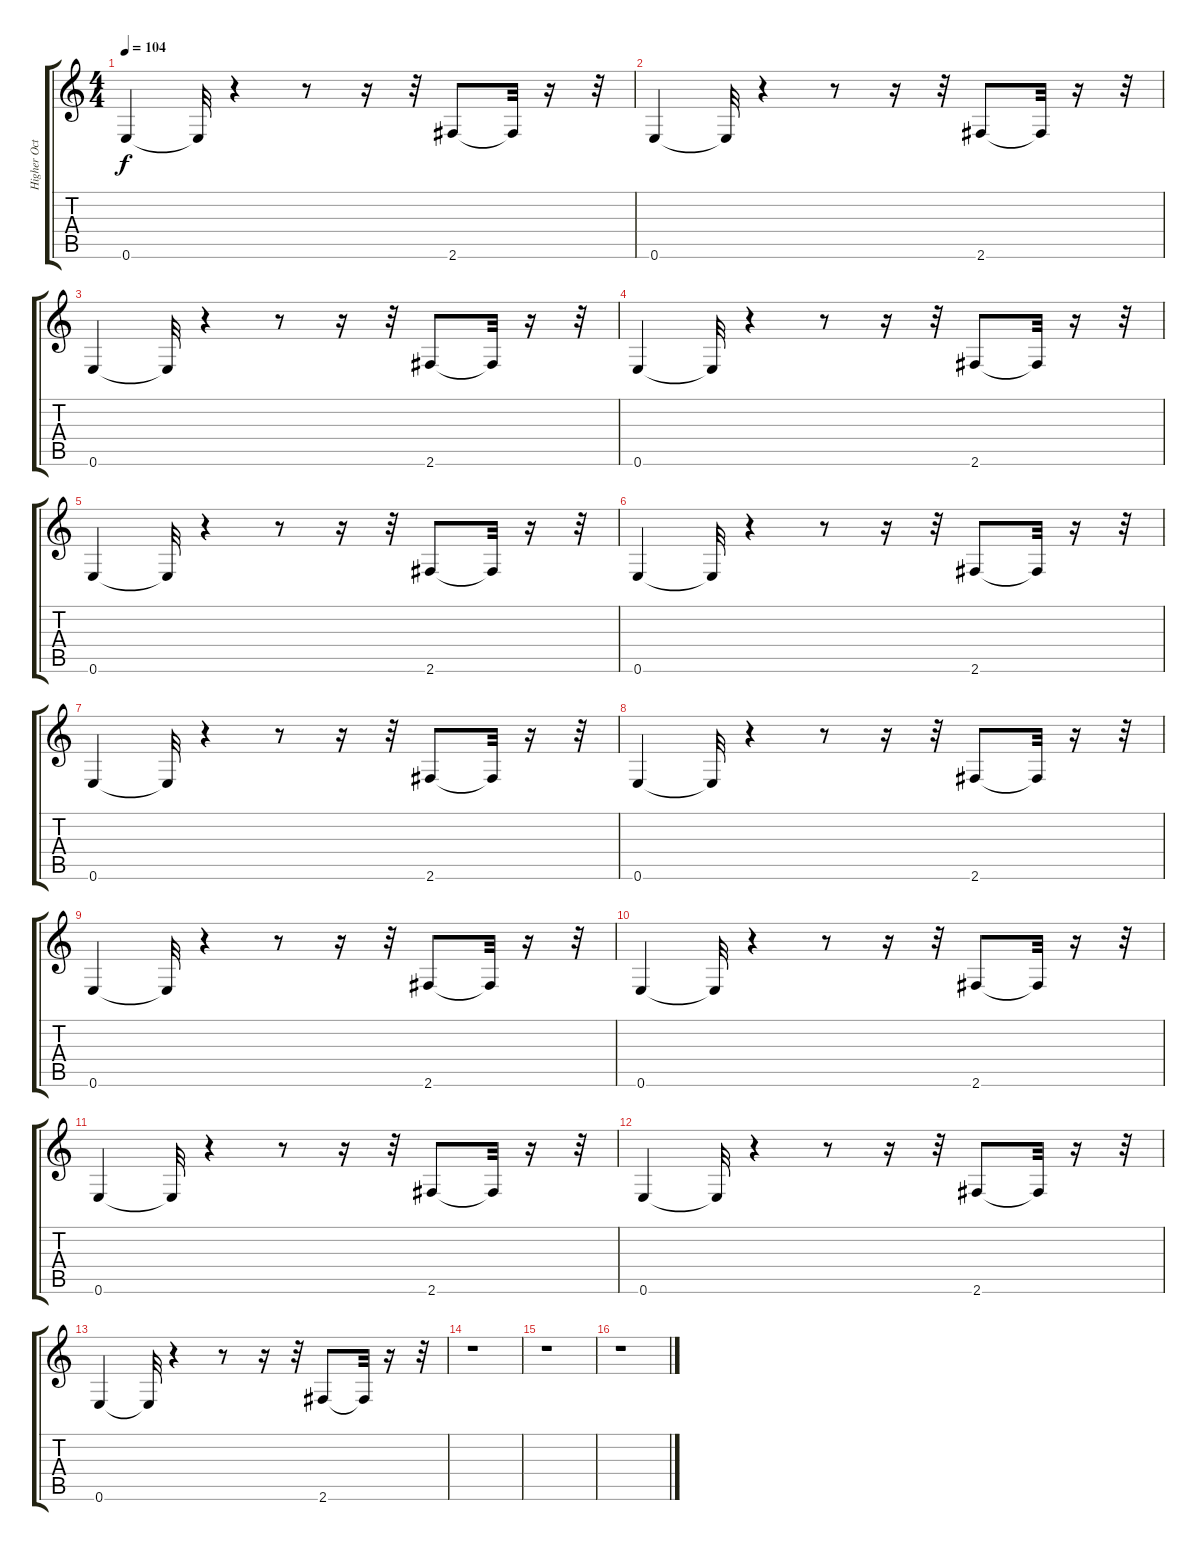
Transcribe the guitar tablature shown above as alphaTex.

\track ("Higher Octave Piano" "Higher Oct") {instrument fx3crystal}
\staff {score tabs}
\tuning (E5 B3 G4 D4 A3 E3) {hide}
\ts (4 4)
\tempo 104
\clef g2
\ks c
0.6.4{dy f} 0.6{t}.32 r.4 r.8 r.16 r.32 2.6.8 2.6{t}.32 r.16 r.32 |
0.6.4 0.6{t}.32 r.4 r.8 r.16 r.32 2.6.8 2.6{t}.32 r.16 r.32 |
0.6.4 0.6{t}.32 r.4 r.8 r.16 r.32 2.6.8 2.6{t}.32 r.16 r.32 |
0.6.4 0.6{t}.32 r.4 r.8 r.16 r.32 2.6.8 2.6{t}.32 r.16 r.32 |
0.6.4 0.6{t}.32 r.4 r.8 r.16 r.32 2.6.8 2.6{t}.32 r.16 r.32 |
0.6.4 0.6{t}.32 r.4 r.8 r.16 r.32 2.6.8 2.6{t}.32 r.16 r.32 |
0.6.4 0.6{t}.32 r.4 r.8 r.16 r.32 2.6.8 2.6{t}.32 r.16 r.32 |
0.6.4 0.6{t}.32 r.4 r.8 r.16 r.32 2.6.8 2.6{t}.32 r.16 r.32 |
0.6.4 0.6{t}.32 r.4 r.8 r.16 r.32 2.6.8 2.6{t}.32 r.16 r.32 |
0.6.4 0.6{t}.32 r.4 r.8 r.16 r.32 2.6.8 2.6{t}.32 r.16 r.32 |
0.6.4 0.6{t}.32 r.4 r.8 r.16 r.32 2.6.8 2.6{t}.32 r.16 r.32 |
0.6.4 0.6{t}.32 r.4 r.8 r.16 r.32 2.6.8 2.6{t}.32 r.16 r.32 |
0.6.4 0.6{t}.32 r.4 r.8 r.16 r.32 2.6.8 2.6{t}.32 r.16 r.32 |
r.1 |
r.1 |
r.1
